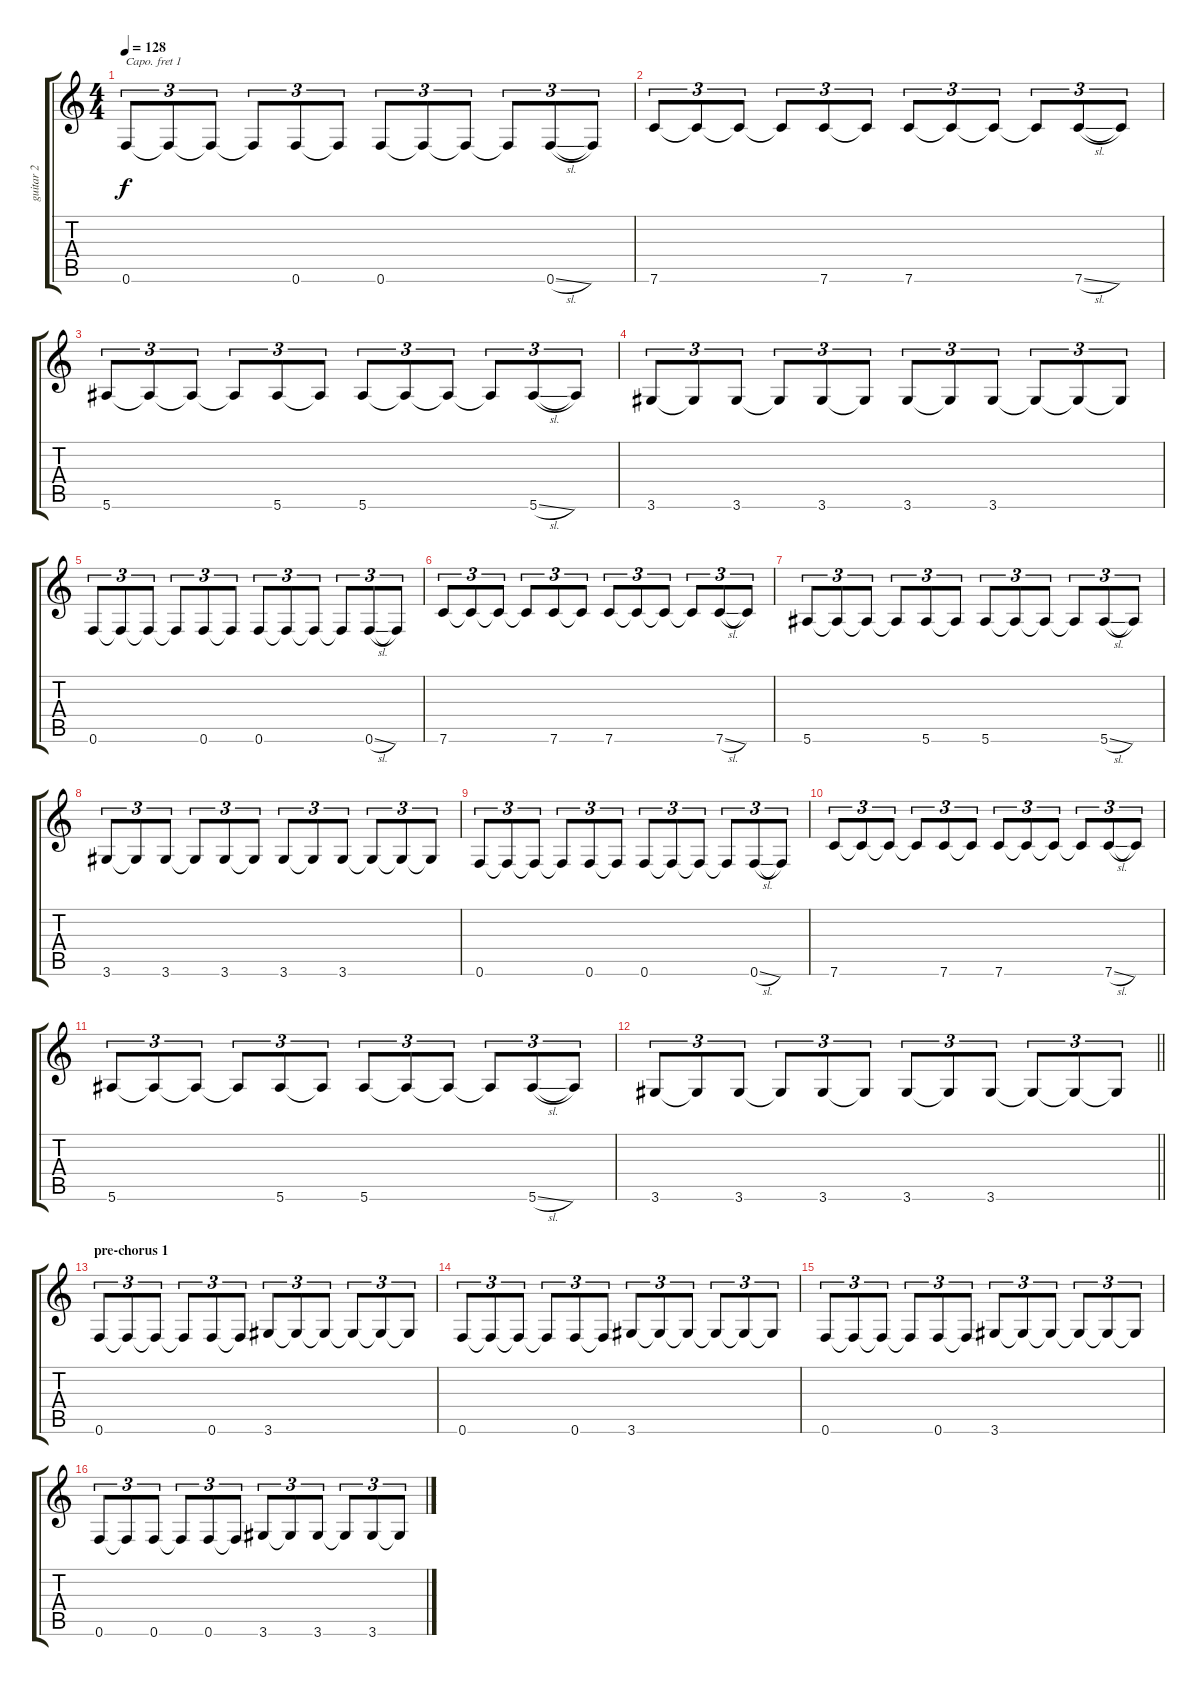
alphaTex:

\track ("guitar 2" "guitar 2") {instrument electricguitarjazz}
\staff {score tabs}
\capo 1
\tuning (E4 B3 G3 D3 A2 E2) {hide}
\ts (4 4)
\tempo 128
\clef g2
\ks c
0.6.8{tu (3 2) dy f} 0.6{t}.8{tu (3 2)} 0.6{t}.8{tu (3 2)} 0.6{t}.8{tu (3 2)} 0.6.8{tu (3 2)} 0.6{t}.8{tu (3 2)} 0.6.8{tu (3 2)} 0.6{t}.8{tu (3 2)} 0.6{t}.8{tu (3 2)} 0.6{t}.8{tu (3 2)} 0.6{sl}.8{tu (3 2)} 0.6{t}.8{tu (3 2)} |
7.6.8{tu (3 2)} 7.6{t}.8{tu (3 2)} 7.6{t}.8{tu (3 2)} 7.6{t}.8{tu (3 2)} 7.6.8{tu (3 2)} 7.6{t}.8{tu (3 2)} 7.6.8{tu (3 2)} 7.6{t}.8{tu (3 2)} 7.6{t}.8{tu (3 2)} 7.6{t}.8{tu (3 2)} 7.6{sl}.8{tu (3 2)} 7.6{t}.8{tu (3 2)} |
5.6.8{tu (3 2)} 5.6{t}.8{tu (3 2)} 5.6{t}.8{tu (3 2)} 5.6{t}.8{tu (3 2)} 5.6.8{tu (3 2)} 5.6{t}.8{tu (3 2)} 5.6.8{tu (3 2)} 5.6{t}.8{tu (3 2)} 5.6{t}.8{tu (3 2)} 5.6{t}.8{tu (3 2)} 5.6{sl}.8{tu (3 2)} 5.6{t}.8{tu (3 2)} |
3.6.8{tu (3 2)} 3.6{t}.8{tu (3 2)} 3.6.8{tu (3 2)} 3.6{t}.8{tu (3 2)} 3.6.8{tu (3 2)} 3.6{t}.8{tu (3 2)} 3.6.8{tu (3 2)} 3.6{t}.8{tu (3 2)} 3.6.8{tu (3 2)} 3.6{t}.8{tu (3 2)} 3.6{t}.8{tu (3 2)} 3.6{t}.8{tu (3 2)} |
0.6.8{tu (3 2)} 0.6{t}.8{tu (3 2)} 0.6{t}.8{tu (3 2)} 0.6{t}.8{tu (3 2)} 0.6.8{tu (3 2)} 0.6{t}.8{tu (3 2)} 0.6.8{tu (3 2)} 0.6{t}.8{tu (3 2)} 0.6{t}.8{tu (3 2)} 0.6{t}.8{tu (3 2)} 0.6{sl}.8{tu (3 2)} 0.6{t}.8{tu (3 2)} |
7.6.8{tu (3 2)} 7.6{t}.8{tu (3 2)} 7.6{t}.8{tu (3 2)} 7.6{t}.8{tu (3 2)} 7.6.8{tu (3 2)} 7.6{t}.8{tu (3 2)} 7.6.8{tu (3 2)} 7.6{t}.8{tu (3 2)} 7.6{t}.8{tu (3 2)} 7.6{t}.8{tu (3 2)} 7.6{sl}.8{tu (3 2)} 7.6{t}.8{tu (3 2)} |
5.6.8{tu (3 2)} 5.6{t}.8{tu (3 2)} 5.6{t}.8{tu (3 2)} 5.6{t}.8{tu (3 2)} 5.6.8{tu (3 2)} 5.6{t}.8{tu (3 2)} 5.6.8{tu (3 2)} 5.6{t}.8{tu (3 2)} 5.6{t}.8{tu (3 2)} 5.6{t}.8{tu (3 2)} 5.6{sl}.8{tu (3 2)} 5.6{t}.8{tu (3 2)} |
3.6.8{tu (3 2)} 3.6{t}.8{tu (3 2)} 3.6.8{tu (3 2)} 3.6{t}.8{tu (3 2)} 3.6.8{tu (3 2)} 3.6{t}.8{tu (3 2)} 3.6.8{tu (3 2)} 3.6{t}.8{tu (3 2)} 3.6.8{tu (3 2)} 3.6{t}.8{tu (3 2)} 3.6{t}.8{tu (3 2)} 3.6{t}.8{tu (3 2)} |
0.6.8{tu (3 2)} 0.6{t}.8{tu (3 2)} 0.6{t}.8{tu (3 2)} 0.6{t}.8{tu (3 2)} 0.6.8{tu (3 2)} 0.6{t}.8{tu (3 2)} 0.6.8{tu (3 2)} 0.6{t}.8{tu (3 2)} 0.6{t}.8{tu (3 2)} 0.6{t}.8{tu (3 2)} 0.6{sl}.8{tu (3 2)} 0.6{t}.8{tu (3 2)} |
7.6.8{tu (3 2)} 7.6{t}.8{tu (3 2)} 7.6{t}.8{tu (3 2)} 7.6{t}.8{tu (3 2)} 7.6.8{tu (3 2)} 7.6{t}.8{tu (3 2)} 7.6.8{tu (3 2)} 7.6{t}.8{tu (3 2)} 7.6{t}.8{tu (3 2)} 7.6{t}.8{tu (3 2)} 7.6{sl}.8{tu (3 2)} 7.6{t}.8{tu (3 2)} |
5.6.8{tu (3 2)} 5.6{t}.8{tu (3 2)} 5.6{t}.8{tu (3 2)} 5.6{t}.8{tu (3 2)} 5.6.8{tu (3 2)} 5.6{t}.8{tu (3 2)} 5.6.8{tu (3 2)} 5.6{t}.8{tu (3 2)} 5.6{t}.8{tu (3 2)} 5.6{t}.8{tu (3 2)} 5.6{sl}.8{tu (3 2)} 5.6{t}.8{tu (3 2)} |
\barLineRight lightlight
3.6.8{tu (3 2)} 3.6{t}.8{tu (3 2)} 3.6.8{tu (3 2)} 3.6{t}.8{tu (3 2)} 3.6.8{tu (3 2)} 3.6{t}.8{tu (3 2)} 3.6.8{tu (3 2)} 3.6{t}.8{tu (3 2)} 3.6.8{tu (3 2)} 3.6{t}.8{tu (3 2)} 3.6{t}.8{tu (3 2)} 3.6{t}.8{tu (3 2)} |
\section ("" "pre-chorus 1")
0.6.8{tu (3 2) volume 10 instrument overdrivenguitar} 0.6{t}.8{tu (3 2)} 0.6{t}.8{tu (3 2)} 0.6{t}.8{tu (3 2)} 0.6.8{tu (3 2)} 0.6{t}.8{tu (3 2)} 3.6.8{tu (3 2)} 3.6{t}.8{tu (3 2)} 3.6{t}.8{tu (3 2)} 3.6{t}.8{tu (3 2)} 3.6{t}.8{tu (3 2)} 3.6{t}.8{tu (3 2)} |
0.6.8{tu (3 2)} 0.6{t}.8{tu (3 2)} 0.6{t}.8{tu (3 2)} 0.6{t}.8{tu (3 2)} 0.6.8{tu (3 2)} 0.6{t}.8{tu (3 2)} 3.6.8{tu (3 2)} 3.6{t}.8{tu (3 2)} 3.6{t}.8{tu (3 2)} 3.6{t}.8{tu (3 2)} 3.6{t}.8{tu (3 2)} 3.6{t}.8{tu (3 2)} |
0.6.8{tu (3 2)} 0.6{t}.8{tu (3 2)} 0.6{t}.8{tu (3 2)} 0.6{t}.8{tu (3 2)} 0.6.8{tu (3 2)} 0.6{t}.8{tu (3 2)} 3.6.8{tu (3 2)} 3.6{t}.8{tu (3 2)} 3.6{t}.8{tu (3 2)} 3.6{t}.8{tu (3 2)} 3.6{t}.8{tu (3 2)} 3.6{t}.8{tu (3 2)} |
0.6.8{tu (3 2)} 0.6{t}.8{tu (3 2)} 0.6.8{tu (3 2)} 0.6{t}.8{tu (3 2)} 0.6.8{tu (3 2)} 0.6{t}.8{tu (3 2)} 3.6.8{tu (3 2)} 3.6{t}.8{tu (3 2)} 3.6.8{tu (3 2)} 3.6{t}.8{tu (3 2)} 3.6.8{tu (3 2)} 3.6{t}.8{tu (3 2)}
